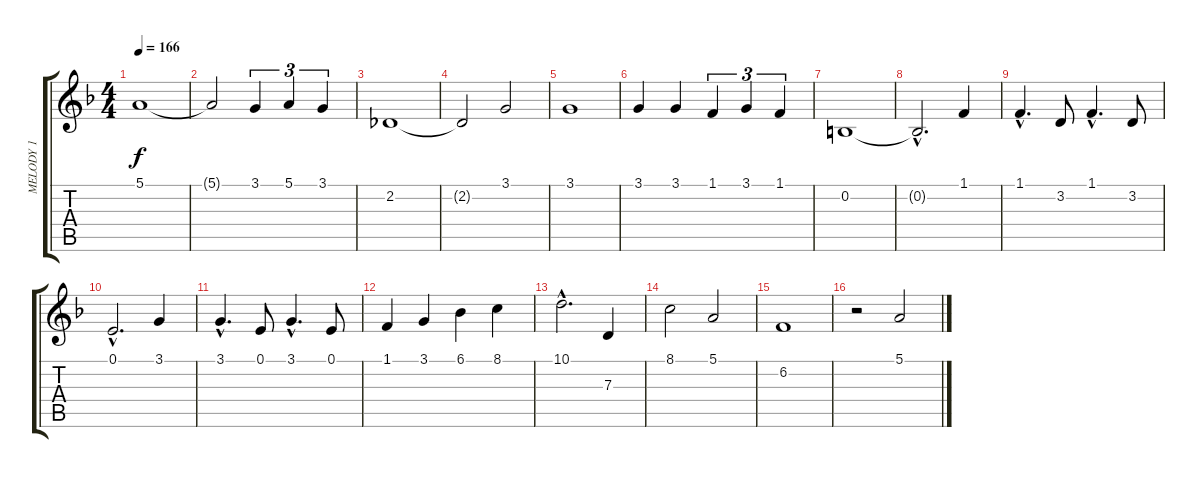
\track ("MELODY 1" "MELODY 1") {instrument trumpet}
\staff {score tabs}
\tuning (E4 B3 G3 D3 A2 E2) {hide}
\ts (4 4)
\tempo 166
\clef g2
\ks f
5.1.1{dy f} |
5.1{t}.2 3.1.4{tu (3 2)} 5.1.4{tu (3 2)} 3.1.4{tu (3 2)} |
2.2.1 |
2.2{t}.2 3.1.2 |
3.1.1 |
3.1.4 3.1.4 1.1.4{tu (3 2)} 3.1.4{tu (3 2)} 1.1.4{tu (3 2)} |
0.2.1 |
0.2{hac t}.2{d} 1.1.4 |
1.1{hac}.4{d} 3.2.8 1.1{hac}.4{d} 3.2.8 |
0.1{hac}.2{d} 3.1.4 |
3.1{hac}.4{d} 0.1.8 3.1{hac}.4{d} 0.1.8 |
1.1.4 3.1.4 6.1.4 8.1.4 |
10.1{hac}.2{d} 7.3.4 |
8.1.2 5.1.2 |
6.2.1 |
r.2 5.1.2
